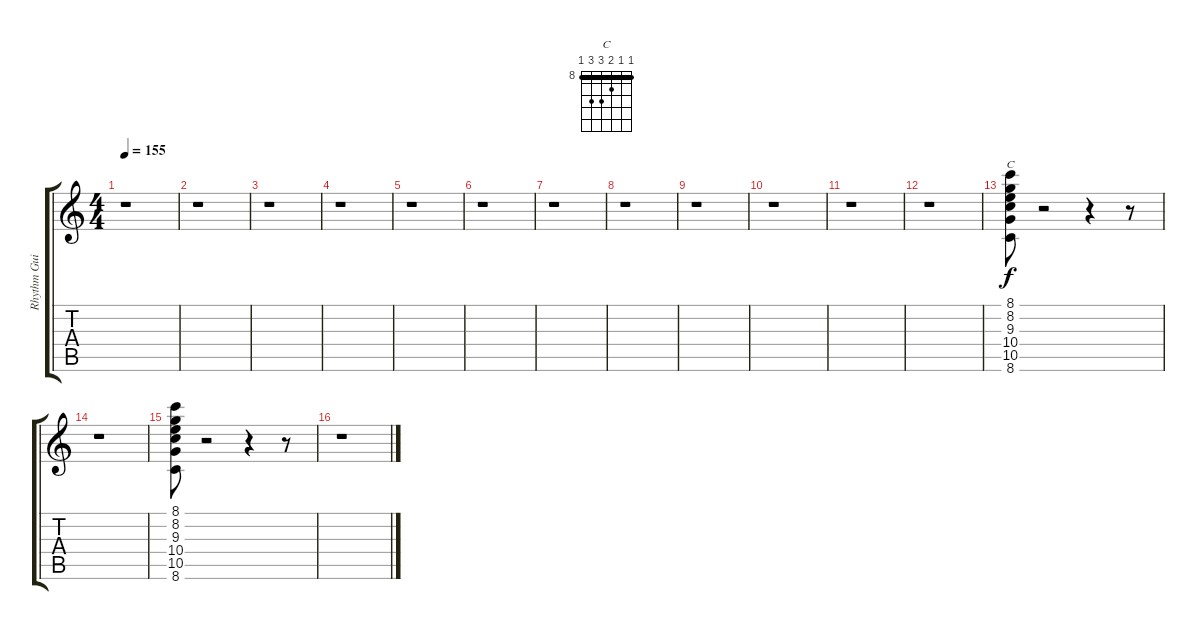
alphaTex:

\track ("Rhythm Guitar" "Rhythm Gui") {instrument acousticguitarsteel}
\staff {score tabs}
\tuning (E4 B3 G3 D3 A2 E2) {hide}
\chord ("C" 8 8 9 10 10 8) {firstfret 8 barre 8}
\ts (4 4)
\tempo 155
\clef g2
\ks c
r.1{dy f} |
r.1 |
r.1 |
r.1 |
r.1 |
r.1 |
r.1 |
r.1 |
r.1 |
r.1 |
r.1 |
r.1 |
(8.1 8.2 9.3 10.4 10.5 8.6).8{ch "C"} r.2 r.4 r.8 |
r.1 |
(8.1 8.2 9.3 10.4 10.5 8.6).8 r.2 r.4 r.8 |
r.1
